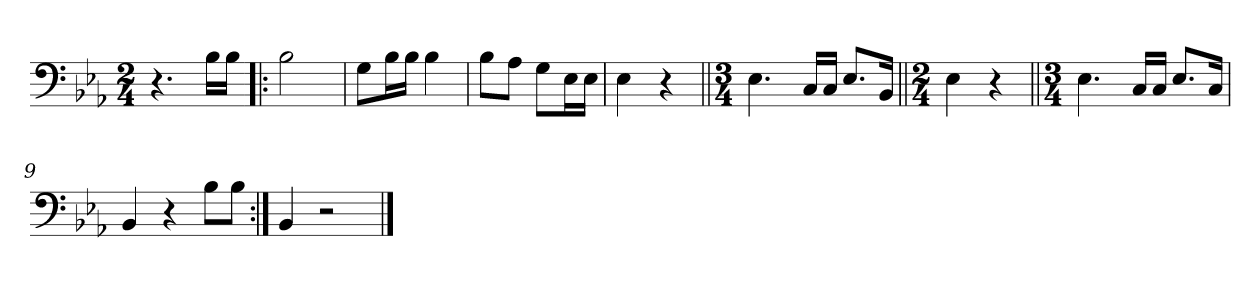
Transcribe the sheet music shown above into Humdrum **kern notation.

**kern
*part1
*staff1
*clefF4
*k[b-e-a-]
*M2/4
=1
4.r
16B-\LL
16B-\JJ
=2!|:
2B-\
=3
8G\L
16B-\L
16B-\JJ
4B-\
=4
8B-\L
8A-\J
8G\L
16E-\L
16E-\JJ
=5
4E-\
4r
=6||
*M3/4
4.E-\
16C/LL
16C/JJ
8.E-/L
16BB-/Jk
=7||
*M2/4
4E-\
4r
=8||
*M3/4
4.E-\
16C/LL
16C/JJ
8.E-/L
16C/Jk
=9
4BB-/
4r
8B-\L
8B-\J
=10:|!
4BB-/
2r
==
*-
